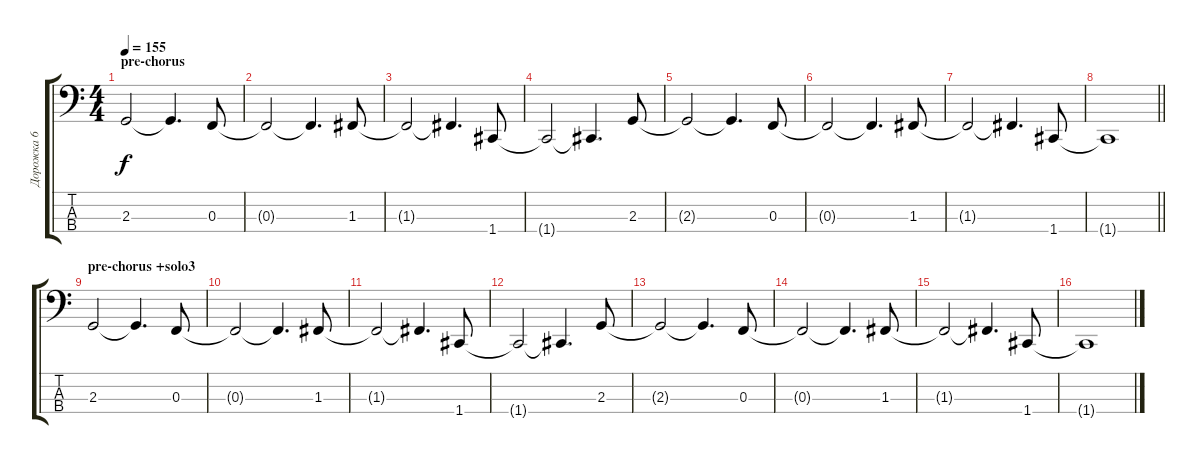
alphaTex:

\track ("Дорожка 6" "Дорожка 6") {instrument electricbasspick}
\staff {score tabs}
\tuning (Eb2 Bb1 F1 C1) {hide}
\ts (4 4)
\section ("" "pre-chorus")
\tempo 155
\clef f4
\ks c
2.3.2{dy f} 2.3{t}.4{d} 0.3.8 |
0.3{t}.2 0.3{t}.4{d} 1.3.8 |
1.3{t}.2 1.3{t}.4{d} 1.4.8 |
1.4{t}.2 1.4{t}.4{d} 2.3.8 |
2.3{t}.2 2.3{t}.4{d} 0.3.8 |
0.3{t}.2 0.3{t}.4{d} 1.3.8 |
1.3{t}.2 1.3{t}.4{d} 1.4.8 |
\barLineRight lightlight
1.4{t}.1 |
\section ("" "pre-chorus +solo3")
2.3.2 2.3{t}.4{d} 0.3.8 |
0.3{t}.2 0.3{t}.4{d} 1.3.8 |
1.3{t}.2 1.3{t}.4{d} 1.4.8 |
1.4{t}.2 1.4{t}.4{d} 2.3.8 |
2.3{t}.2 2.3{t}.4{d} 0.3.8 |
0.3{t}.2 0.3{t}.4{d} 1.3.8 |
1.3{t}.2 1.3{t}.4{d} 1.4.8 |
1.4{t}.1
